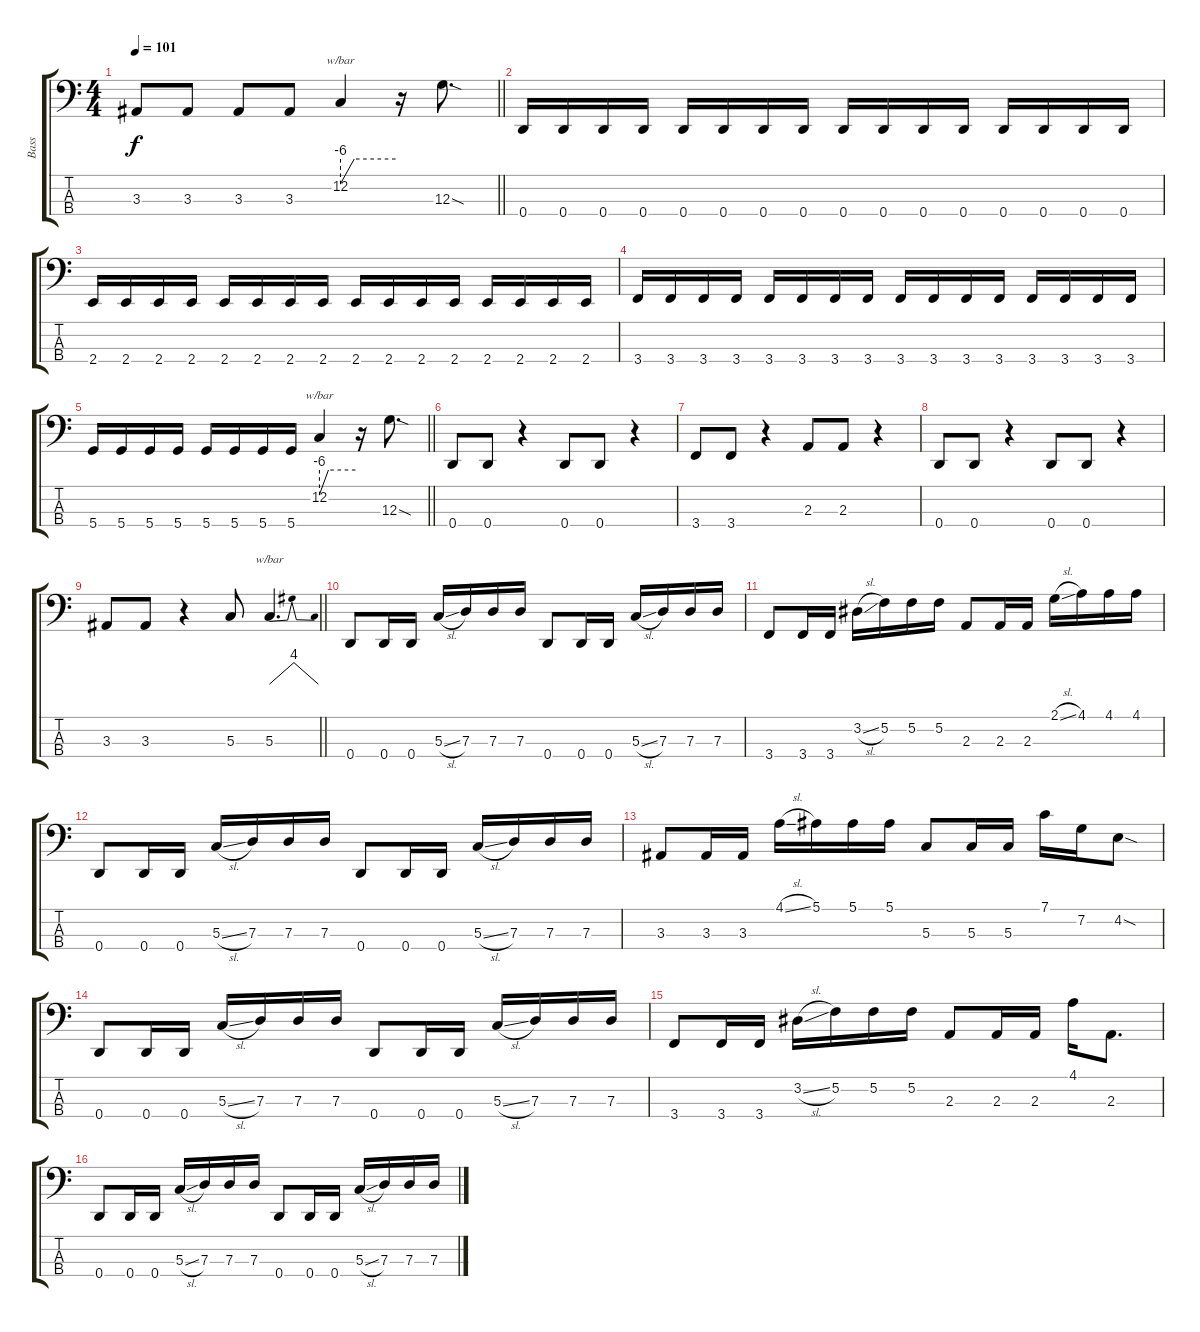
\track ("Bass" "Bass") {instrument electricbassfinger}
\staff {score tabs}
\tuning (F2 C2 G1 D1) {hide}
\ts (4 4)
\tempo 101
\clef f4
\barLineRight lightlight
\ks c
3.3{t}.8{dy f} 3.3.8 3.3.8 3.3.8 12.2.4{tbe (custom default 0 -24 15 0 60 0)} r.16 12.3{sod}.8{d} |
0.4.16 0.4.16 0.4.16 0.4.16 0.4.16 0.4.16 0.4.16 0.4.16 0.4.16 0.4.16 0.4.16 0.4.16 0.4.16 0.4.16 0.4.16 0.4.16 |
2.4.16 2.4.16 2.4.16 2.4.16 2.4.16 2.4.16 2.4.16 2.4.16 2.4.16 2.4.16 2.4.16 2.4.16 2.4.16 2.4.16 2.4.16 2.4.16 |
3.4.16 3.4.16 3.4.16 3.4.16 3.4.16 3.4.16 3.4.16 3.4.16 3.4.16 3.4.16 3.4.16 3.4.16 3.4.16 3.4.16 3.4.16 3.4.16 |
\barLineRight lightlight
5.4.16 5.4.16 5.4.16 5.4.16 5.4.16 5.4.16 5.4.16 5.4.16 12.2.4{tbe (custom default 0 -24 15 0 60 0)} r.16 12.3{sod}.8{d} |
0.4.8 0.4.8 r.4 0.4.8 0.4.8 r.4 |
3.4.8 3.4.8 r.4 2.3.8 2.3.8 r.4 |
0.4.8 0.4.8 r.4 0.4.8 0.4.8 r.4 |
\barLineRight lightlight
3.3.8 3.3.8 r.4 5.3.8 5.3.4{d tbe (dip default 0 0 30 16 60 0)} |
0.4.8 0.4.16 0.4.16 5.3{sl}.16 7.3.16 7.3.16 7.3.16 0.4.8 0.4.16 0.4.16 5.3{sl}.16 7.3.16 7.3.16 7.3.16 |
3.4.8 3.4.16 3.4.16 3.2{sl}.16 5.2.16 5.2.16 5.2.16 2.3.8 2.3.16 2.3.16 2.1{sl}.16 4.1.16 4.1.16 4.1.16 |
0.4.8 0.4.16 0.4.16 5.3{sl}.16 7.3.16 7.3.16 7.3.16 0.4.8 0.4.16 0.4.16 5.3{sl}.16 7.3.16 7.3.16 7.3.16 |
3.3.8 3.3.16 3.3.16 4.1{sl}.16 5.1.16 5.1.16 5.1.16 5.3.8 5.3.16 5.3.16 7.1.16 7.2.16 4.2{sod}.8 |
0.4.8 0.4.16 0.4.16 5.3{sl}.16 7.3.16 7.3.16 7.3.16 0.4.8 0.4.16 0.4.16 5.3{sl}.16 7.3.16 7.3.16 7.3.16 |
3.4.8 3.4.16 3.4.16 3.2{sl}.16 5.2.16 5.2.16 5.2.16 2.3.8 2.3.16 2.3.16 4.1.16 2.3.8{d} |
0.4.8 0.4.16 0.4.16 5.3{sl}.16 7.3.16 7.3.16 7.3.16 0.4.8 0.4.16 0.4.16 5.3{sl}.16 7.3.16 7.3.16 7.3.16
